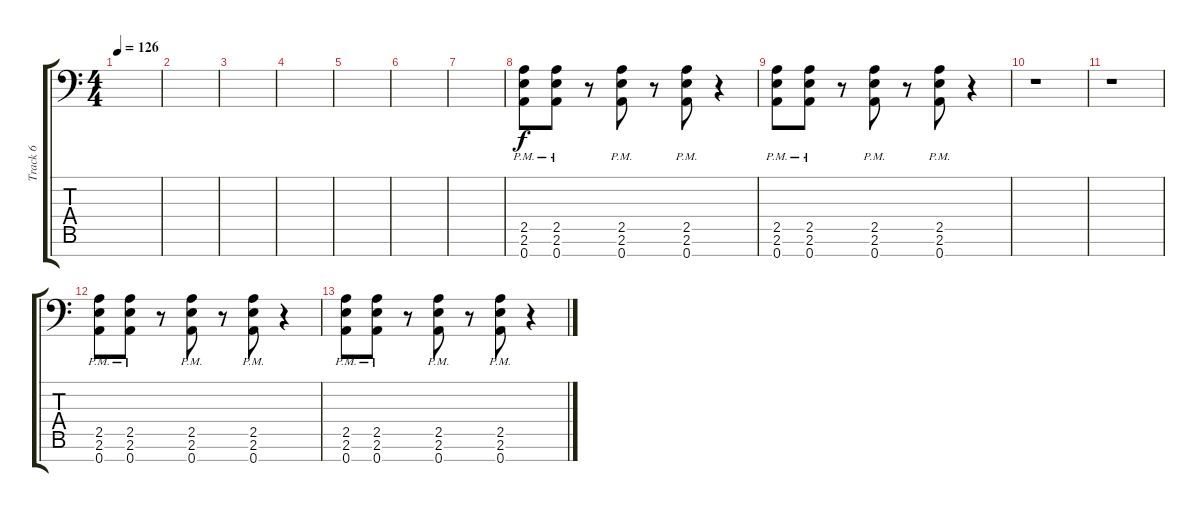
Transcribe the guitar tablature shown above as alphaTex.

\track ("Track 6" "Track 6") {instrument distortionguitar}
\staff {score tabs}
\tuning (D4 A3 F3 C3 G2 D2 A1) {hide}
\ts (4 4)
\tempo 126
\clef f4
\ks c
|
|
|
|
|
|
|
(2.5 2.6 0.7{pm}).8{instrument distortionguitar} (2.5 2.6 0.7{pm}).8 r.8 (2.5 2.6 0.7{pm}).8 r.8 (2.5 2.6 0.7{pm}).8 r.4 |
(2.5 2.6 0.7{pm}).8 (2.5 2.6 0.7{pm}).8 r.8 (2.5 2.6 0.7{pm}).8 r.8 (2.5 2.6 0.7{pm}).8 r.4 |
r.1 |
r.1 |
(2.5 2.6 0.7{pm}).8 (2.5 2.6 0.7{pm}).8 r.8 (2.5 2.6 0.7{pm}).8 r.8 (2.5 2.6 0.7{pm}).8 r.4 |
(2.5 2.6 0.7{pm}).8 (2.5 2.6 0.7{pm}).8 r.8 (2.5 2.6 0.7{pm}).8 r.8 (2.5 2.6 0.7{pm}).8 r.4
